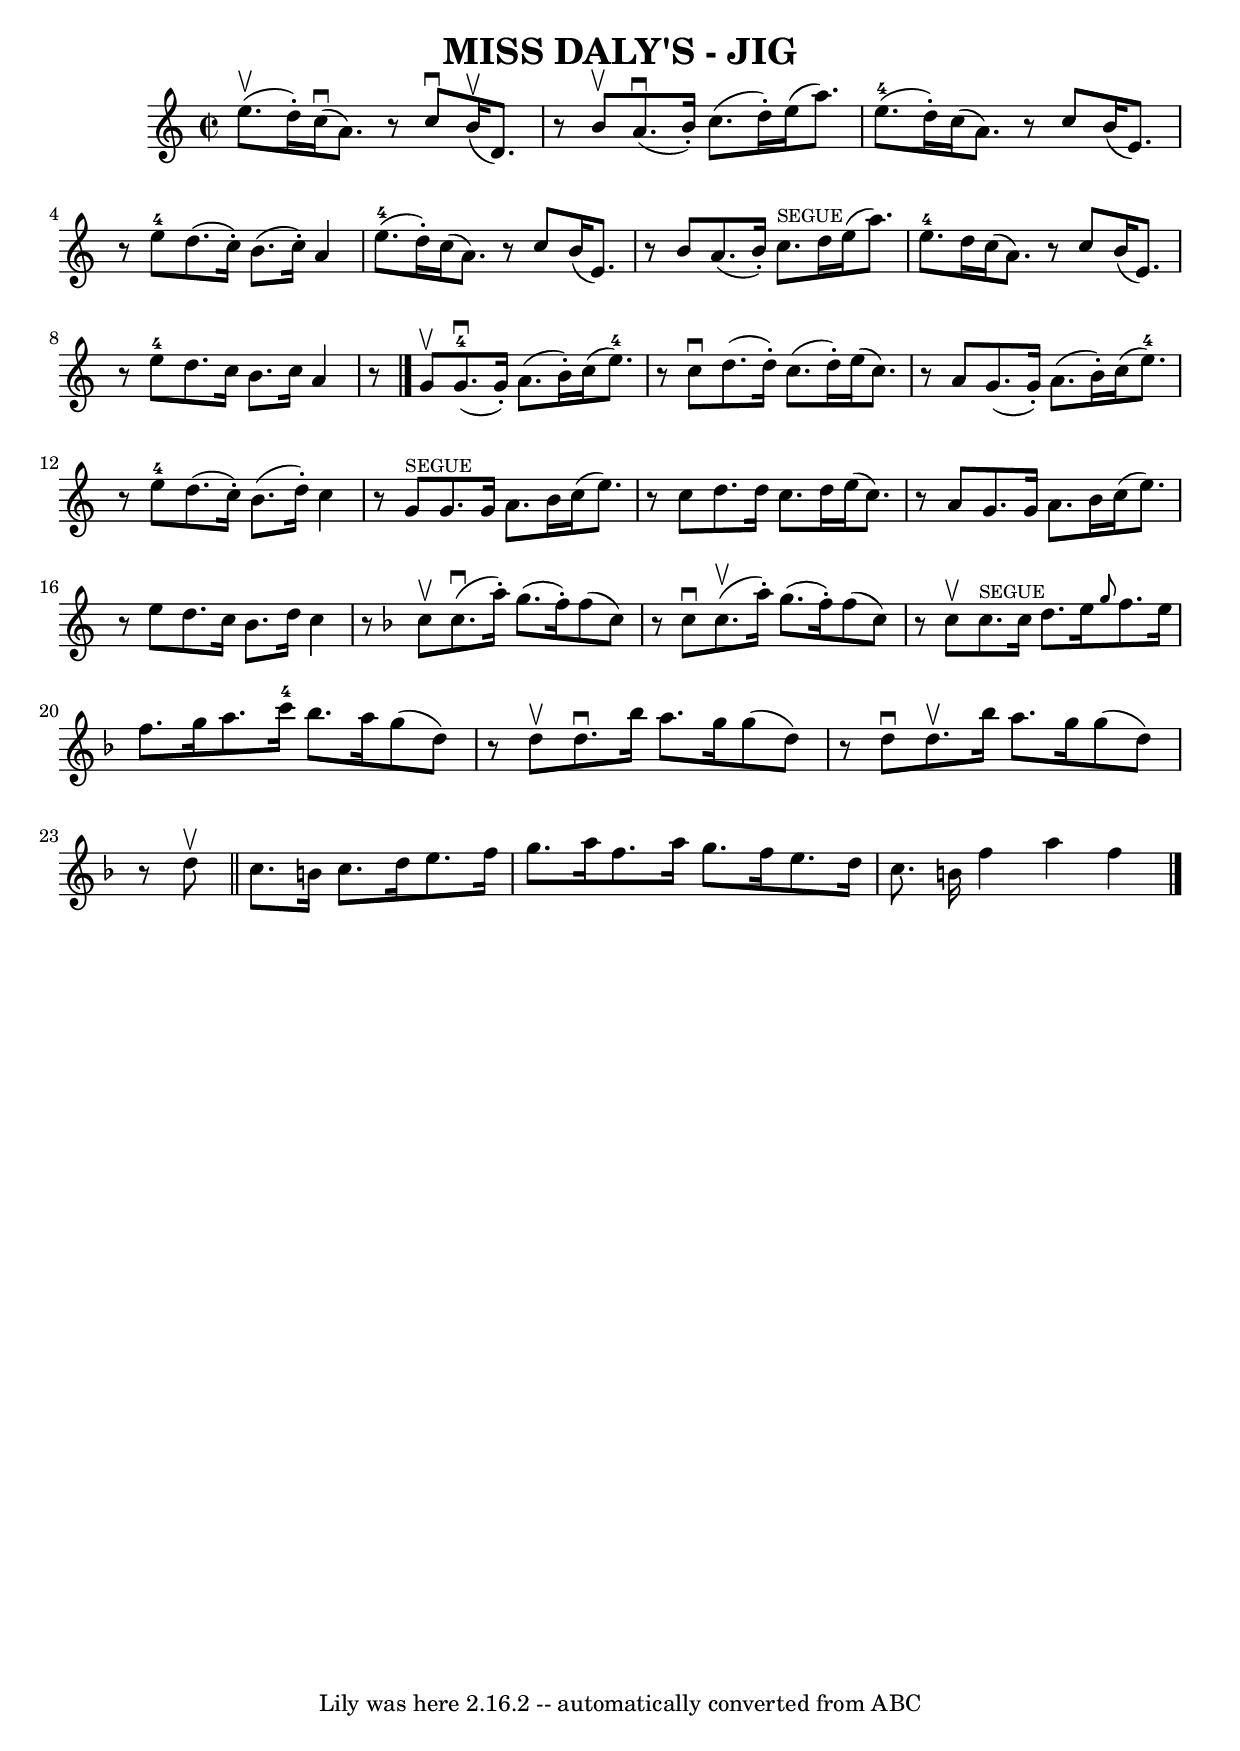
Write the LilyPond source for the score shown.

\version "2.16.2"
\include "Mammoth.ily"
\header {
  %% book = "Ryan's Mammoth Collection of Fiddle Tunes"
  crossRefNumber = "1"
  footnotes = ""
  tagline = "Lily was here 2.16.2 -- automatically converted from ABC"
  title = "MISS DALY'S - JIG"

}
voicedefault =  {


  \override Staff.TimeSignature #'style = #'C
  \time 2/2 
  \key a \minor
  e''8. (^\upbow d''16 -.)       |
  
  c''16 (^\downbow a'8.)   r8 c''8^\downbow b'16 (^\upbow d'8.)   
  r8 b'8^\upbow   |
  a'8. (^\downbow b'16 -.) c''8. (d''16 -. 
  -) e''16 (a''8.) e''8.-4(d''16 -.)       |
  c''16 (
  a'8.)   r8 c''8 b'16 (e'8.)   r8 e''8-4   |
  d''8. (
  c''16 -.) b'8. (c''16 -.) a'4 e''8.-4(d''16 -.)   
  |
  |
  c''16 (a'8.)   r8 c''8 b'16 (e'8.)   r8 
  b'8    |
  a'8. (b'16 -.) c''8.^\segue d''16 e''16 (
  a''8.) e''8.-4 d''16        |
  c''16 (a'8.)   r8 c''8 
  b'16 (e'8.)   r8 e''8-4   |
  d''8. c''16 b'8.    
  c''16 a'4    r8   \bar "|." g'8^\upbow       |
  g'8. 
  -4(^\downbow g'16 -.) a'8. (b'16 -.) c''16 (e''8.-4)   
  r8 c''8^\downbow   |
  d''8. (d''16 -.) c''8. (d''16 -.)   
  e''16 (c''8.)   r8 a'8        |
  g'8. (g'16 -.) a'8. (
  b'16 -.) c''16 (e''8.-4)   r8 e''8-4   |
  d''8. (
  c''16 -.) b'8. (d''16 -.) c''4    r8 g'8^\segue   |
  
  |
  g'8. g'16 a'8. b'16 c''16 (e''8.)   r8 c''8    
  |
  d''8. d''16 c''8. d''16 e''16 (c''8.)   r8 a'8     
  |
  g'8. g'16 a'8. b'16 c''16 (e''8.)   r8 e''8    
  |
  d''8. c''16 b'8. d''16 c''4    r8   
  \key f \major
  c''8^\upbow       |
  c''8. (^\downbow a''16 -.) g''8. (f''16 -. 
  -) f''8 (c''8)   r8 c''8^\downbow   |
  c''8. (^\upbow   
  a''16 -.) g''8. (f''16 -.) f''8 (c''8)   r8 c''8^\upbow       
  |
  c''8.^\segue c''16 d''8. e''16  \grace { g''8  
					 }   
  f''8. e''16 f''8. g''16    |
  a''8. c'''16-4 bes''8.   
  a''16 g''8 (d''8)   r8 d''8^\upbow   |
  |
  d''8.^\downbow bes''16 a''8. g''16 g''8 (d''8)   r8 d''8^\downbow  
  |
  d''8.^\upbow bes''16 a''8. g''16 g''8 (d''8)   r8 
  d''8^\upbow   \bar "||" c''8. b'16 c''8. d''16 e''8. f''16    
  g''8. a''16    |
  f''8. a''16 g''8. f''16 e''8. d''16 
  c''8. b'16    \bar ":|" f''4 a''4 f''4    <<   \bar "|."  >>   

}

\score{
  <<

    \context Staff="default"
    {
      \voicedefault 
      
    }

  >>
  \layout {
    
  }
  \midi {
  }

}
